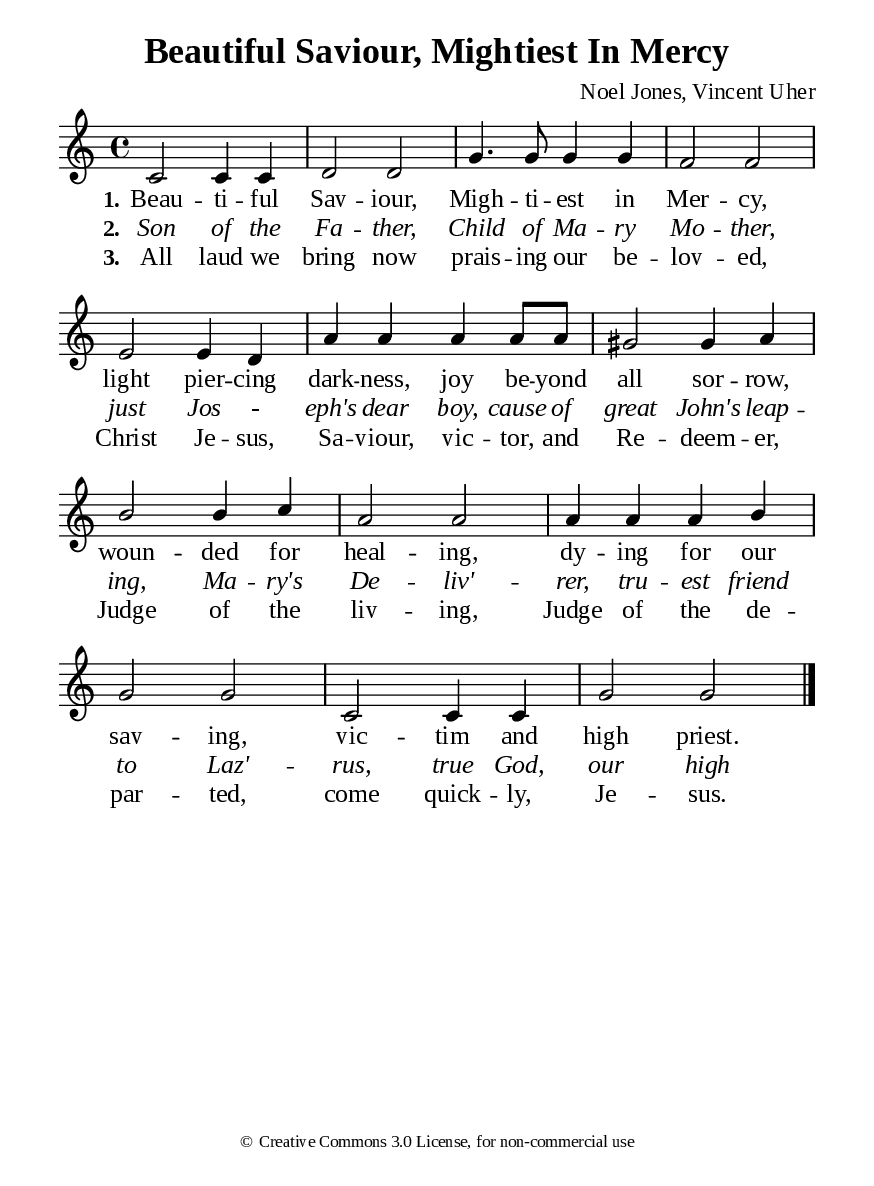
\version "2.18.2"

\header {
  title = "Beautiful Saviour, Mightiest In Mercy"
  composer = "Noel Jones, Vincent Uher"
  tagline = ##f
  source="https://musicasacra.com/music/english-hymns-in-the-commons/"
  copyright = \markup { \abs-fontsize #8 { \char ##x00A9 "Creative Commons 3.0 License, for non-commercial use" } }
}

global= {
  \key c \major
  \time 4/4
  \override Score.BarNumber.break-visibility = ##(#f #f #f)
  \override Lyrics.LyricSpace.minimum-distance = #3.0
}

\paper {
  #(set-paper-size "a5")
  top-margin = 10\mm
  bottom-margin = 10\mm
  left-margin = 10\mm
  right-margin = 10\mm
  indent = #0
  #(define fonts
	 (make-pango-font-tree "Liberation Serif"
	 		       "Liberation Serif"
			       "Liberation Serif"
			       (/ 20 20)))
  system-system-spacing = #'((basic-distance . 3) (padding . 3))
}

printItalic = \with {
  \override LyricText.font-shape = #'italic
}

% Verse music
musicVerseSoprano = \relative c' {
  c2 c4 c |
  d2 d |
  g4. g8 g4 g |
  f2 f |
  e e4 d |
  a' a a a8 a |
  gis2 gis4 a |
  b2 b4 c |
  a2 a |
  a4 a a b |
  g2 g |
  c, c4 c |
  g'2 g \bar "|."
}

% Verse lyrics
verseOne = \lyricmode {
  \set stanza = #"1."
  Beau -- ti -- ful Sav -- iour, Migh -- ti -- est in Mer -- cy,
  light pier -- cing dark -- ness, joy be -- yond all sor -- row,
  woun -- ded for heal -- ing, dy -- ing for our sav -- ing,
  vic -- tim and high priest.
}

verseTwo = \lyricmode {
  \set stanza = #"2."
  Son of the Fa -- ther, Child of Ma -- ry Mo -- ther,
  just Jos - eph's dear boy, cause of great John's leap -- ing,
  Ma -- ry's De -- liv' -- rer, tru -- est friend to Laz' -- rus,
  true God, our high King.
}

verseThree = \lyricmode {
  \set stanza = #"3."
  All laud we bring now prais -- ing our be -- lov -- ed, Christ Je -- sus,
  Sa -- viour, vic -- tor, and Re -- deem -- er, Judge of the liv -- ing,
  Judge of the de -- par -- ted,
  come quick -- ly, Je -- sus.
}

% Layout
\score {
    \new ChoirStaff <<
      \new Staff <<
        \clef "treble"
        \new Voice = "sopranos" { \global \stemUp \slurUp \musicVerseSoprano }
      >>
      \new Lyrics \lyricsto sopranos \verseOne
      \new Lyrics \printItalic \lyricsto sopranos \verseTwo
      \new Lyrics \lyricsto sopranos \verseThree
    >>
}
